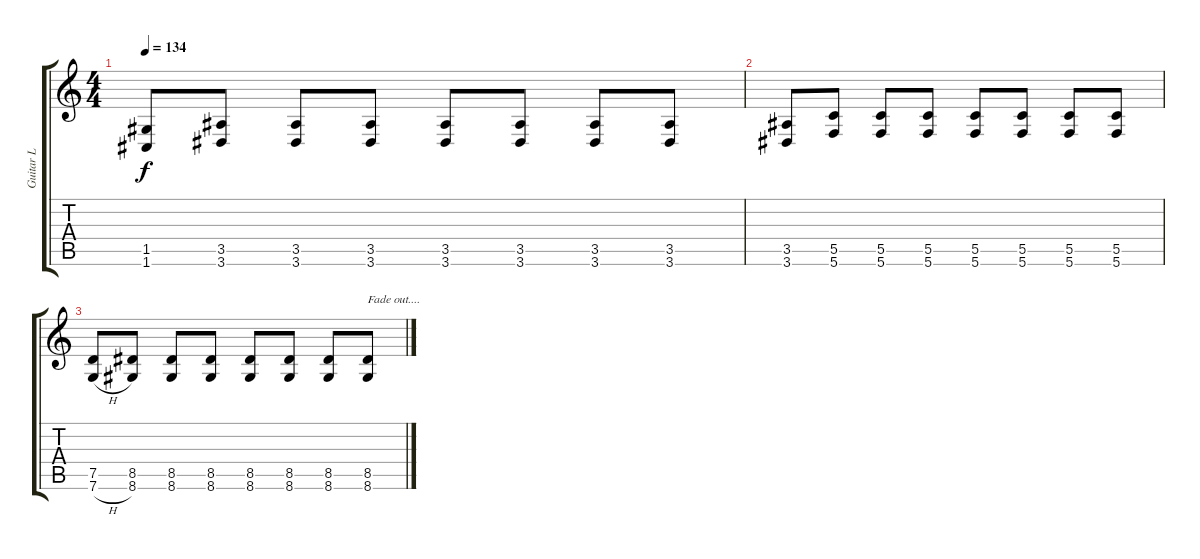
\track ("Guitar L" "Guitar L") {instrument overdrivenguitar}
\staff {score tabs}
\tuning (D4 A3 F3 C3 G2 C2) {hide}
\ts (4 4)
\tempo 134
\clef g2
\ks c
(1.5 1.6).8{dy f} (3.5 3.6).8 (3.5 3.6).8 (3.5 3.6).8 (3.5 3.6).8 (3.5 3.6).8 (3.5 3.6).8 (3.5 3.6).8 |
(3.5 3.6).8 (5.5 5.6).8 (5.5 5.6).8 (5.5 5.6).8 (5.5 5.6).8 (5.5 5.6).8 (5.5 5.6).8 (5.5 5.6).8 |
(7.5 7.6{h}).8 (8.5 8.6).8 (8.5 8.6).8 (8.5 8.6).8 (8.5 8.6).8 (8.5 8.6).8 (8.5 8.6).8 (8.5 8.6).8{txt "Fade out...."}
